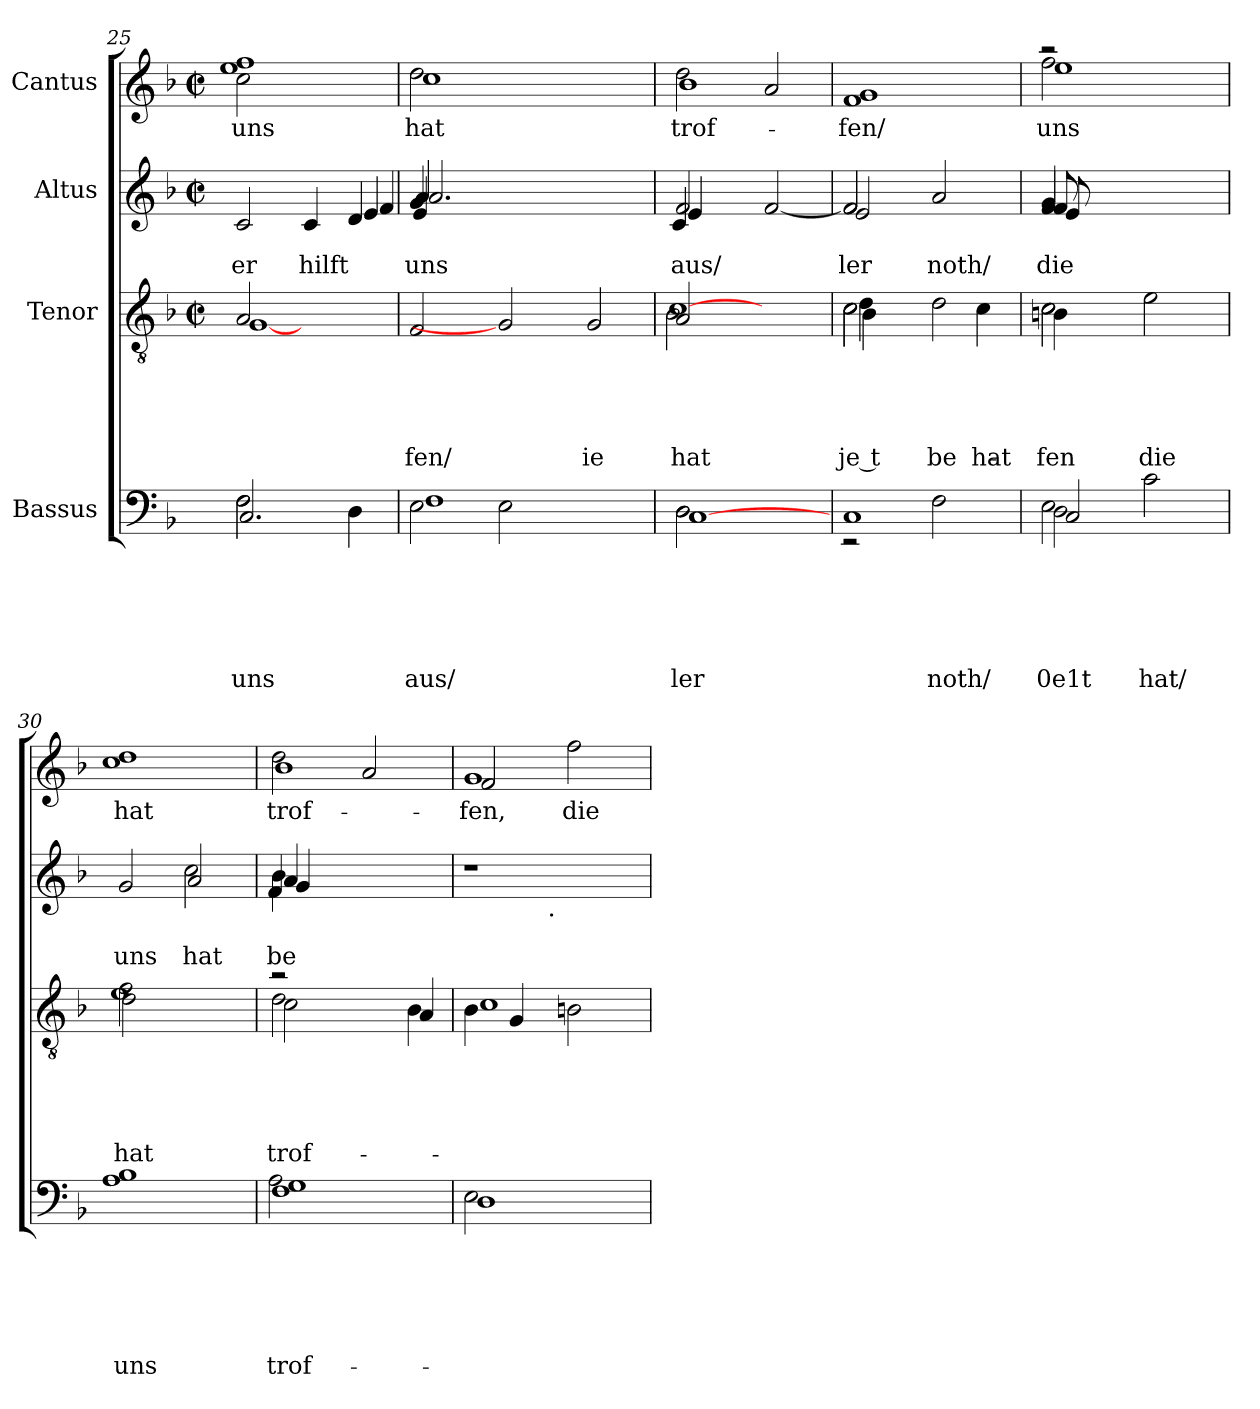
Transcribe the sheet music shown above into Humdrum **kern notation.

**kern	**text	**text	**text	**text	**text	**text	**kern	**text	**text	**text	**text	**text	**kern	**text	**text	**kern	**text
*part4	*part4	*part4	*part4	*part4	*part4	*part4	*part3	*part3	*part3	*part3	*part3	*part3	*part2	*part2	*part2	*part1	*part1
*staff4	*staff4	*staff4	*staff4	*staff4	*staff4	*staff4	*staff3	*staff3	*staff3	*staff3	*staff3	*staff3	*staff2	*staff2	*staff2	*staff1	*staff1
*I"Bassus	*	*	*	*	*	*	*I"Tenor	*	*	*	*	*	*I"Altus	*	*	*I"Cantus	*
*clefF4	*	*	*	*	*	*	*clefGv2	*	*	*	*	*	*clefG2	*	*	*clefG2	*
*k[b-]	*	*	*	*	*	*	*k[b-]	*	*	*	*	*	*k[b-]	*	*	*k[b-]	*
*F:	*	*	*	*	*	*	*F:	*	*	*	*	*	*F:	*	*	*F:	*
*	*	*	*	*	*	*	*M2/2	*	*	*	*	*	*M2/2	*	*	*M2/2	*
*	*	*	*	*	*	*	*met(c|)	*	*	*	*	*	*met(c|)	*	*	*met(c|)	*
=25	=25	=25	=25	=25	=25	=25	=25	=25	=25	=25	=25	=25	=25	=25	=25	=25	=25
!	!	!	!	!	!	!LO:LY:b	!	!	!	!	!	!	!	!	!	!	!
*^	*	*	*	*	*	*	*	*	*	*	*	*	*	*	*	*	*
!	!	!	!	!	!	!	!LO:LY:b	!	!	!	!	!	!	!	!	!	!	!
*	*^	*	*	*	*	*	*	*	*	*	*	*	*	*	*	*	*	*
!	!	!	!	!	!	!	!	!LO:LY:b	!	!	!	!	!	!	!	!	!LO:LY:b	!	!LO:LY:b
*	*	*	*	*	*	*	*	*	*^	*	*	*	*	*	*^	*	*	*^	*
*	*	*	*	*	*	*	*	*	*	*	*	*	*	*	*	*	*^	*	*	*	*	*
!	!	!	!	!	!	!	!	!	!	!	!	!	!	!	!	!	!	!	!	!	!	!	!LO:LY:b
2F\	2F\	2.C/	.	.	.	.	.	uns	2A/	[1G	.	.	.	.	.	2c/	2.ryy	2.ryy	.	er	2cc\	1ee 1ff	uns
!	!	!	!	!	!	!	!	!	!	!	!	!	!	!	!	!	!	!	!	!LO:LY:b	!	!	!
2ryy	2ryy	.	.	.	.	.	.	.	2ryy	.	.	.	.	.	.	4c/	.	.	.	hilft	2ryy	.	.
.	.	4D\	.	.	.	.	.	.	.	.	.	.	.	.	.	4d/	4e/	4f/	.	.	.	.	.
*	*	*	*	*	*	*	*	*	*v	*v	*	*	*	*	*	*	*	*	*	*	*	*	*
=26	=26	=26	=26	=26	=26	=26	=26	=26	=26	=26	=26	=26	=26	=26	=26	=26	=26	=26	=26	=26	=26	=26
!	!	!	!	!	!	!	!	!LO:LY:b	!	!	!	!	!	!	!	!	!	!	!	!	!	!
!	!	!	!	!	!	!	!	!LO:LY:b	!	!	!	!	!	!LO:LY:b	!	!	!	!	!LO:LY:b	!	!	!LO:LY:b
*	*	*	*	*	*	*	*	*	*	*	*	*	*	*	*	*	*^	*	*	*	*	*
!	!	!	!	!	!	!	!	!	!	!	!	!	!	!	!	!	!	!	!	!	!	!	!LO:LY:b
*	*v	*v	*	*	*	*	*	*	*	*	*	*	*	*	*	*	*	*	*	*	*	*	*
2E\	1F	.	.	.	.	.	aus/	2F/	.	.	.	.	-fen/	4g/	4e/	2.a/	4a/	.	uns	2dd\	1cc	hat
.	.	.	.	.	.	.	.	.	.	.	.	.	.	2.ryy	2.ryy	.	2.ryy	.	.	.	.	.
2E\	.	.	.	.	.	.	.	2G]	.	.	.	.	.	.	.	.	.	.	.	2ryy	.	.
.	.	.	.	.	.	.	.	.	.	.	.	.	.	.	.	2.ryy	.	.	.	.	.	.
!	!	!	!	!	!	!	!	!	!	!	!	!	!LO:LY:b	!	!	!	!	!	!	!	!	!
2ryy	2ryy	.	.	.	.	.	.	2G/	.	.	.	.	ie	2ryy	2ryy	.	2ryy	.	.	2ryy	2ryy	.
=27	=27	=27	=27	=27	=27	=27	=27	=27	=27	=27	=27	=27	=27	=27	=27	=27	=27	=27	=27	=27	=27	=27
!	!	!	!	!	!	!	!LO:LY:b	!	!	!	!	!	!	!	!	!	!	!	!	!	!	!
*	*^	*	*	*	*	*	*	*	*	*	*	*	*	*	*	*	*	*	*	*	*	*
!	!	!	!	!	!	!	!	!LO:LY:b	!	!	!	!	!	!LO:LY:b	!	!	!	!	!	!	!	!	!
*	*	*	*	*	*	*	*	*	*^	*	*	*	*	*	*	*	*	*	*	*	*	*	*
!	!	!	!	!	!	!	!	!	!	!	!	!	!	!	!LO:LY:b	!	!	!	!	!	!	!	!	!
*	*	*	*	*	*	*	*	*	*	*^	*	*	*	*	*	*	*	*	*	*	*	*	*	*
!	!	!	!	!	!	!	!	!	!	!	!	!	!	!	!	!LO:LY:b	!	!	!	!	!	!LO:LY:b	!	!	!
!	!	!	!	!	!	!	!	!	!	!	!	!	!	!	!	!	!	!	!	!	!	!LO:LY:b	!	!	!LO:LY:b
!	!	!	!	!	!	!	!	!	!	!	!	!	!	!	!	!	!	!	!	!	!	!	!	!	!LO:LY:b
*	*	*	*	*	*	*	*	*	*	*	*	*	*	*	*	*	*	*	*v	*v	*	*	*	*	*
2D\	2D\	[<1C	.	.	.	.	.	-ler	2A/	2B-\	[<1c	.	.	.	.	hat	2f/	4e/	4c/	.	aus/	2dd\	1b-	-trof-
.	.	.	.	.	.	.	.	.	.	.	.	.	.	.	.	.	.	2.ryy	4ryy	.	.	.	.	.
2ryy	2ryy	.	.	.	.	.	.	.	2ryy	2ryy	.	.	.	.	.	.	2ryy	.	[<2f/	.	.	2a/	.	.
*	*v	*v	*	*	*	*	*	*	*	*	*	*	*	*	*	*	*	*	*	*	*	*v	*v	*
*	*	*	*	*	*	*	*	*	*v	*v	*	*	*	*	*	*	*	*	*	*	*	*
!!LO:LB:g=z
=28	=28	=28	=28	=28	=28	=28	=28	=28	=28	=28	=28	=28	=28	=28	=28	=28	=28	=28	=28	=28	=28
!	!	!	!	!	!	!	!	!	!	!	!	!	!	!LO:LY:b	!	!	!	!	!	!	!
*	*	*	*	*	*	*	*	*	*^	*	*	*	*	*	*	*	*	*	*	*	*
!	!	!	!	!	!	!	!	!	!	!	!	!	!	!	!LO:LY:b	!	!	!	!	!	!	!
*	*	*	*	*	*	*	*	*	*	*^	*	*	*	*	*	*	*	*	*	*	*	*
!	!	!	!	!	!	!	!	!	!	!	!	!	!	!	!	!LO:LY:b:rj	!	!	!	!	!LO:LY:b	!	!
!	!	!	!	!	!	!	!	!	!	!	!	!	!	!	!	!	!	!	!	!	!LO:LY:b	!	!LO:LY:b
1C	2rEE	.	.	.	.	.	.	2c\	2c\	4d\	4B-\	.	.	.	.	je t	2f/	2e/	2f/]	.	-ler	1f 1g	-fen/
.	.	.	.	.	.	.	.	.	.	2.ryy	2ryy	.	.	.	.	.	.	.	.	.	.	.	.
!	!	!	!	!	!	!	!LO:LY:b	!	!	!	!	!	!	!	!	!LO:LY:b	!	!	!	!	!LO:LY:b	!	!
.	2F\	.	.	.	.	.	noth/	2d\	2ryy	.	.	.	.	.	.	be-	2ryy	2ryy	2a/	.	noth/	.	.
!	!	!	!	!	!	!	!	!	!	!	!	!	!	!	!	!LO:LY:b	!	!	!	!	!	!	!
.	.	.	.	.	.	.	.	.	.	.	4c\	.	.	.	.	hat	.	.	.	.	.	.	.
*v	*v	*	*	*	*	*	*	*	*	*	*	*	*	*	*	*	*v	*v	*v	*	*	*	*
=29	=29	=29	=29	=29	=29	=29	=29	=29	=29	=29	=29	=29	=29	=29	=29	=29	=29	=29	=29	=29
!	!	!	!	!	!	!LO:LY:b	!	!	!	!	!	!	!	!	!	!	!	!	!	!
*^	*	*	*	*	*	*	*	*	*	*	*	*	*	*	*	*	*	*	*	*
!	!	!	!	!	!	!	!LO:LY:b	!	!	!	!	!	!	!	!	!	!	!	!	!	!
*	*^	*	*	*	*	*	*	*	*	*	*	*	*	*	*	*	*	*	*	*	*
!	!	!	!	!	!	!	!	!LO:LY:b	!	!	!	!	!	!	!	!	!LO:LY:b	!	!	!	!	!
!	!	!	!	!	!	!	!	!	!	!	!	!	!	!	!	!	!LO:LY:b	!	!	!LO:LY:b	!	!LO:LY:b
*	*	*	*	*	*	*	*	*	*	*	*	*	*	*	*	*	*	*^	*	*	*^	*
*	*	*	*	*	*	*	*	*	*	*	*	*	*	*	*	*	*	*	*^	*	*	*	*^	*
*	*	*	*	*	*	*	*	*	*	*	*	*	*	*	*	*	*	*	*	*^	*	*	*	*	*	*
!	!	!	!	!	!	!	!	!	!	!	!	!	!	!	!	!	!	!	!	!	!	!	!	!	!	!	!LO:LY:b
*	*	*	*	*	*	*	*	*	*	*	*v	*v	*	*	*	*	*	*	*	*	*	*	*	*	*	*	*
2E\	2D\	2C/	.	.	.	.	.	0e1t	2c\	4Bn\	2c\	.	.	.	.	-fen	4g/	8f/	8e/	4f/	.	die	2raa	2ff\	1ee	uns
.	.	.	.	.	.	.	.	.	.	.	.	.	.	.	.	.	.	2.ryy	2.ryy	.	.	.	.	.	.	.
.	.	.	.	.	.	.	.	.	.	2.ryy	.	.	.	.	.	.	2.ryy	.	.	2.ryy	.	.	.	.	.	.
!	!	!	!	!	!	!	!	!LO:LY:b	!	!	!	!	!	!	!	!LO:LY:b	!	!	!	!	!	!	!	!	!	!
2ryy	2ryy	2c\	.	.	.	.	.	hat/	2ryy	.	2e\	.	.	.	.	die	.	.	.	.	.	.	2ryy	2ryy	.	.
.	.	.	.	.	.	.	.	.	.	.	.	.	.	.	.	.	.	8ryy	8ryy	.	.	.	.	.	.	.
*	*	*	*	*	*	*	*	*	*	*	*	*	*	*	*	*	*	*	*v	*v	*	*	*	*	*	*
*v	*v	*v	*	*	*	*	*	*	*	*	*	*	*	*	*	*	*	*	*	*	*	*v	*v	*v	*
=30	=30	=30	=30	=30	=30	=30	=30	=30	=30	=30	=30	=30	=30	=30	=30	=30	=30	=30	=30	=30	=30
!	!	!	!	!	!	!LO:LY:b	!	!	!	!	!	!	!	!LO:LY:b	!	!	!	!	!	!	!
!	!	!	!	!	!	!	!	!	!	!	!	!	!	!LO:LY:b	!	!	!	!	!	!	!
!	!	!	!	!	!	!	!	!	!	!	!	!	!	!LO:LY:b	!	!	!	!	!LO:LY:b	!	!LO:LY:b:rj
*	*	*	*	*	*	*	*	*	*	*	*	*	*	*	*	*v	*v	*	*	*	*
1A 1B-	.	.	.	.	.	uns	2f\	2d\	1e	.	.	.	.	hat	2g/	2ryy	.	uns	1cc 1dd	hat
!	!	!	!	!	!	!	!	!	!	!	!	!	!	!	!	!	!	!LO:LY:b	!	!
!	!	!	!	!	!	!	!	!	!	!	!	!	!	!	!	!	!	!LO:LY:b	!	!
.	.	.	.	.	.	.	2ryy	2ryy	.	.	.	.	.	.	2a/	2cc\	.	hat	.	.
*	*	*	*	*	*	*	*	*v	*v	*	*	*	*	*	*	*	*	*	*	*
=31	=31	=31	=31	=31	=31	=31	=31	=31	=31	=31	=31	=31	=31	=31	=31	=31	=31	=31	=31
!	!	!	!	!	!	!LO:LY:b	!	!	!	!	!	!	!	!	!	!	!	!	!
*^	*	*	*	*	*	*	*	*	*	*	*	*	*	*	*	*	*	*	*
!	!	!	!	!	!	!	!LO:LY:b	!	!	!	!	!	!	!LO:LY:b	!	!	!	!	!	!
*	*	*	*	*	*	*	*	*	*^	*	*	*	*	*	*	*	*	*	*	*
!	!	!	!	!	!	!	!	!	!	!	!	!	!	!	!LO:LY:b	!	!	!	!LO:LY:b	!	!LO:LY:b
*	*	*	*	*	*	*	*	*	*	*^	*	*	*	*	*	*^	*^	*	*	*^	*
!	!	!	!	!	!	!	!	!	!	!	!	!	!	!	!	!	!	!	!	!	!	!	!	!	!LO:LY:b
1F 1G	2A\	.	.	.	.	.	trof-	2ra	2d\	2c\	2.ryy	.	.	.	.	-trof-	4b-\	4a/	4g/	4f/	.	be-	2dd\	1b-	-trof-
.	.	.	.	.	.	.	.	.	.	.	.	.	.	.	.	.	2.ryy	2.ryy	2.ryy	2.ryy	.	.	.	.	.
.	2ryy	.	.	.	.	.	.	2ryy	2ryy	4ryy	.	.	.	.	.	.	.	.	.	.	.	.	2a/	.	.
.	.	.	.	.	.	.	.	.	.	4B-\	4A/	.	.	.	.	.	.	.	.	.	.	.	.	.	.
*	*	*	*	*	*	*	*	*	*	*	*	*	*	*	*	*	*v	*v	*v	*v	*	*	*	*	*
=32	=32	=32	=32	=32	=32	=32	=32	=32	=32	=32	=32	=32	=32	=32	=32	=32	=32	=32	=32	=32	=32	=32
!	!	!	!	!	!	!	!	!	!	!	!	!	!	!	!	!	!	!	!	!	!	!LO:LY:b
*	*	*	*	*	*	*	*	*	*v	*v	*v	*	*	*	*	*	*^	*	*	*	*	*
2E\	1D	.	.	.	.	.	.	4B-\	1c	.	.	.	.	.	1r	4..ryy	.	.	1g	2f/	-fen,
.	.	.	.	.	.	.	.	4G/	.	.	.	.	.	.	.	.	.	.	.	.	.
!	!	!	!	!	!	!	!	!	!	!	!	!	!	!	!	!LO:TX:b:t=.	!	!	!	!	!
.	.	.	.	.	.	.	.	.	.	.	.	.	.	.	.	2ryy	.	.	.	.	.
!	!	!	!	!	!	!	!	!	!	!	!	!	!	!	!	!	!	!	!	!	!LO:LY:b
2ryy	.	.	.	.	.	.	.	2Bn\	.	.	.	.	.	.	.	.	.	.	.	2ff\	die
.	.	.	.	.	.	.	.	.	.	.	.	.	.	.	.	16ryy	.	.	.	.	.
*v	*v	*	*	*	*	*	*	*	*	*	*	*	*	*	*v	*v	*	*	*v	*v	*
*	*	*	*	*	*	*	*v	*v	*	*	*	*	*	*	*	*	*	*
=	=	=	=	=	=	=	=	=	=	=	=	=	=	=	=	=	=
*-	*-	*-	*-	*-	*-	*-	*-	*-	*-	*-	*-	*-	*-	*-	*-	*-	*-
